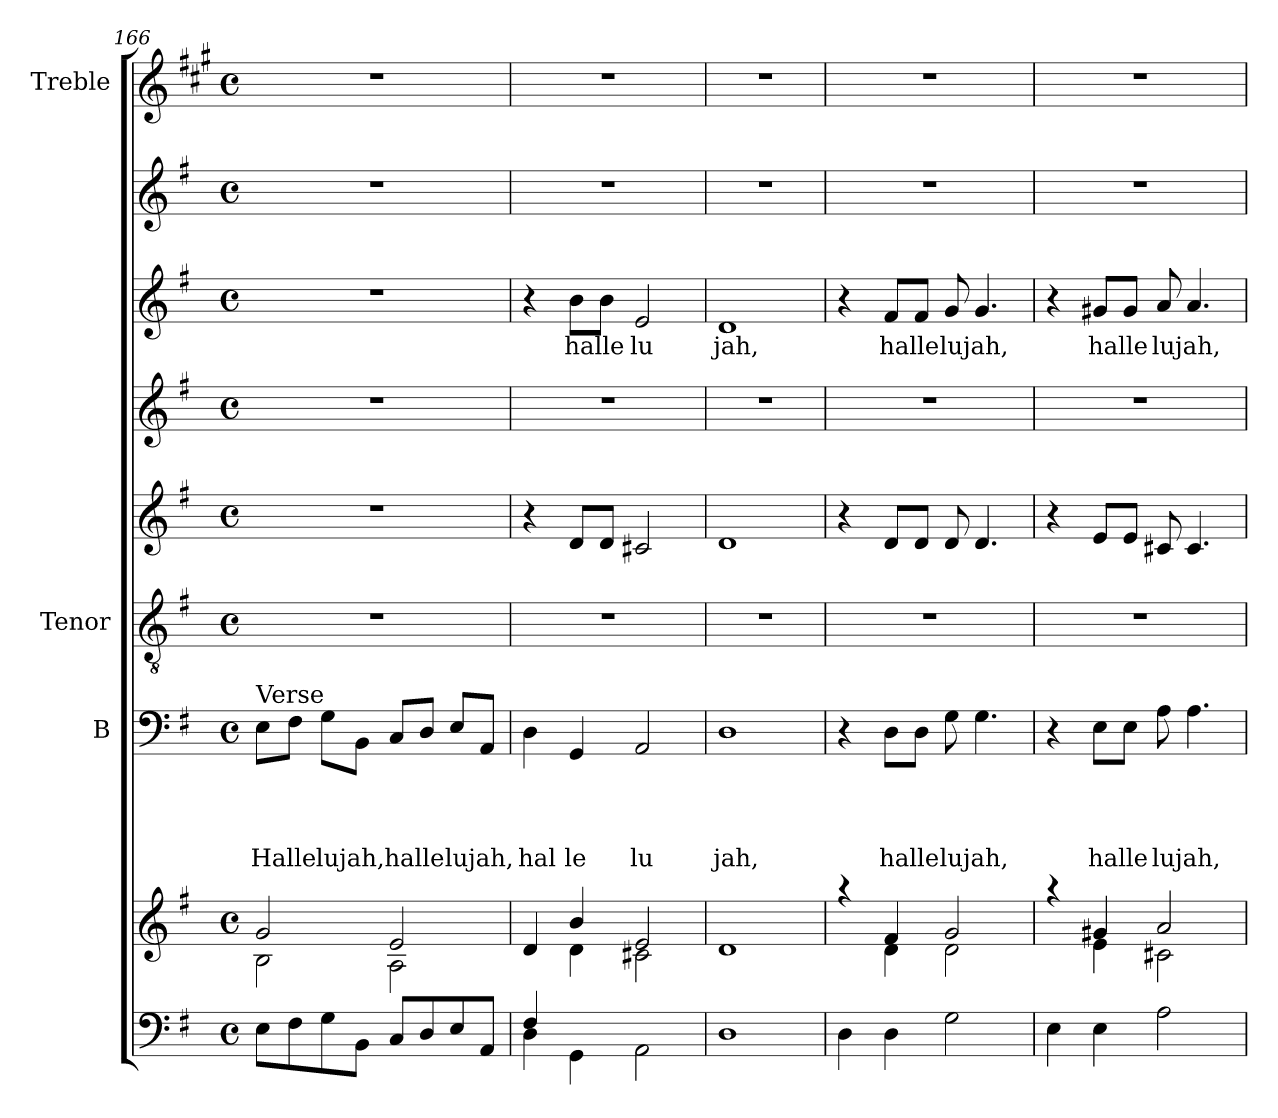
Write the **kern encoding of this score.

**kern	**kern	**kern	**text	**text	**text	**text	**kern	**kern	**kern	**kern	**text	**kern	**kern
*part9	*part8	*part7	*part7	*part7	*part7	*part7	*part6	*part5	*part4	*part3	*part3	*part2	*part1
*staff9	*staff8	*staff7	*staff7	*staff7	*staff7	*staff7	*staff6	*staff5	*staff4	*staff3	*staff3	*staff2	*staff1
*	*	*I"B	*	*	*	*	*I"Tenor	*	*	*	*	*	*I"Treble
*	*	*I'B	*	*	*	*	*I'T	*	*	*	*	*	*
*clefF4	*clefG2	*clefF4	*	*	*	*	*clefGv2	*clefG2	*clefG2	*clefG2	*	*clefG2	*clefG2
*	*	*	*	*	*	*	*	*	*	*	*	*	*ITrd1c2
*k[f#]	*k[f#]	*k[f#]	*	*	*	*	*k[f#]	*k[f#]	*k[f#]	*k[f#]	*	*k[f#]	*k[f#]
*G:	*G:	*G:	*	*	*	*	*G:	*G:	*G:	*G:	*	*G:	*G:
*M4/4	*M4/4	*M4/4	*	*	*	*	*M4/4	*M4/4	*M4/4	*M4/4	*	*M4/4	*M4/4
*met(c)	*met(c)	*met(c)	*	*	*	*	*met(c)	*met(c)	*met(c)	*met(c)	*	*met(c)	*met(c)
=166	=166	=166	=166	=166	=166	=166	=166	=166	=166	=166	=166	=166	=166
*	*^	*	*	*	*	*	*	*	*	*	*	*	*
!	!	!	!LO:TX:a:t=Verse	!	!	!	!	!	!	!	!	!	!	!
!	!	!	!	!	!	!	!LO:LY:b	!	!	!	!	!	!	!
8E\L	2B\	2g/	8E\L	.	.	.	Halle	1r	1r	1r	1r	.	1r	1r
8F#\	.	.	8F#\J	.	.	.	.	.	.	.	.	.	.	.
!	!	!	!	!	!	!	!LO:LY:b	!	!	!	!	!	!	!
8G\	.	.	8G\L	.	.	.	lujah,	.	.	.	.	.	.	.
8BB\J	.	.	8BB\J	.	.	.	.	.	.	.	.	.	.	.
!	!	!	!	!	!	!	!LO:LY:b	!	!	!	!	!	!	!
8C/L	2A\	2e/	8C/L	.	.	.	halle	.	.	.	.	.	.	.
8D/	.	.	8D/J	.	.	.	.	.	.	.	.	.	.	.
!	!	!	!	!	!	!	!LO:LY:b	!	!	!	!	!	!	!
8E/	.	.	8E/L	.	.	.	lujah,	.	.	.	.	.	.	.
8AA/J	.	.	8AA/J	.	.	.	.	.	.	.	.	.	.	.
=167	=167	=167	=167	=167	=167	=167	=167	=167	=167	=167	=167	=167	=167	=167
*^	*	*	*	*	*	*	*	*	*	*	*	*	*	*
!	!	!	!	!	!	!	!	!LO:LY:b	!	!	!	!	!	!	!
4F#/	4D\	4d/	4ryy	4D\	.	.	.	hal	1r	4r	1r	4r	.	1r	1r
!	!	!	!	!	!	!	!	!LO:LY:b	!	!	!	!	!LO:LY:b	!	!
2.ryy	4GG\	4b/	4d\	4GG/	.	.	.	le	.	8d/L	.	8b\L	halle	.	.
.	.	.	.	.	.	.	.	.	.	8d/J	.	8b\J	.	.	.
!	!	!	!	!	!	!	!	!LO:LY:b	!	!	!	!	!LO:LY:b	!	!
.	2AA\	2e/	2c#X\	2AA/	.	.	.	lu	.	2c#X/	.	2e/	lu	.	.
=168	=168	=168	=168	=168	=168	=168	=168	=168	=168	=168	=168	=168	=168	=168	=168
!	!	!	!	!	!	!	!	!LO:LY:b	!	!	!	!	!LO:LY:b	!	!
*v	*v	*	*	*	*	*	*	*	*	*	*	*	*	*	*
*	*v	*v	*	*	*	*	*	*	*	*	*	*	*	*
1D	1d	1D	.	.	.	jah,	1r	1d	1r	1d	jah,	1r	1r
=169	=169	=169	=169	=169	=169	=169	=169	=169	=169	=169	=169	=169	=169
*	*^	*	*	*	*	*	*	*	*	*	*	*	*
4D\	4raa	4ryy	4r	.	.	.	.	1r	4r	1r	4r	.	1r	1r
!	!	!	!	!	!	!	!LO:LY:b	!	!	!	!	!LO:LY:b	!	!
4D\	4f#/	4d\	8D\L	.	.	.	halle	.	8d/L	.	8f#/L	halle	.	.
.	.	.	8D\J	.	.	.	.	.	8d/J	.	8f#/J	.	.	.
!	!	!	!	!	!	!	!LO:LY:b	!	!	!	!	!LO:LY:b	!	!
2G\	2g/	2d\	8G\	.	.	.	lujah,	.	8d/	.	8g/	lujah,	.	.
.	.	.	4.G\	.	.	.	.	.	4.d/	.	4.g/	.	.	.
!!LO:PB:g=z
=170	=170	=170	=170	=170	=170	=170	=170	=170	=170	=170	=170	=170	=170	=170
4E\	4raa	4ryy	4r	.	.	.	.	1r	4r	1r	4r	.	1r	1r
!	!	!	!	!	!	!	!LO:LY:b	!	!	!	!	!LO:LY:b	!	!
4E\	4g#X/	4e\	8E\L	.	.	.	halle	.	8e/L	.	8g#X/L	halle	.	.
.	.	.	8E\J	.	.	.	.	.	8e/J	.	8g#/J	.	.	.
!	!	!	!	!	!	!	!LO:LY:b	!	!	!	!	!LO:LY:b	!	!
2A\	2a/	2c#X\	8A\	.	.	.	lujah,	.	8c#X/	.	8a/	lujah,	.	.
.	.	.	4.A\	.	.	.	.	.	4.c#/	.	4.a/	.	.	.
*	*v	*v	*	*	*	*	*	*	*	*	*	*	*	*
=	=	=	=	=	=	=	=	=	=	=	=	=	=
*-	*-	*-	*-	*-	*-	*-	*-	*-	*-	*-	*-	*-	*-
